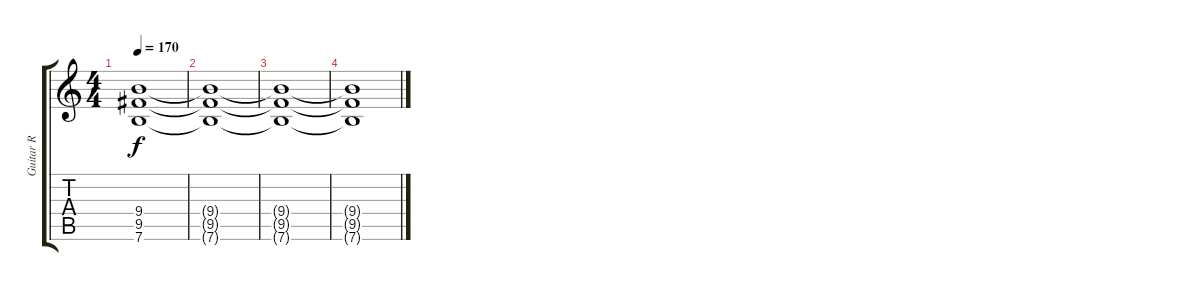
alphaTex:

\track ("Guitar R" "Guitar R") {instrument distortionguitar}
\staff {score tabs}
\tuning (E4 B3 G3 D3 A2 E2) {hide}
\ts (4 4)
\tempo 170
\clef g2
\ks c
(9.4 9.5 7.6).1{dy f volume 4} |
(9.4{t} 9.5{t} 7.6{t}).1 |
(9.4{t} 9.5{t} 7.6{t}).1 |
(9.4{t} 9.5{t} 7.6{t}).1
